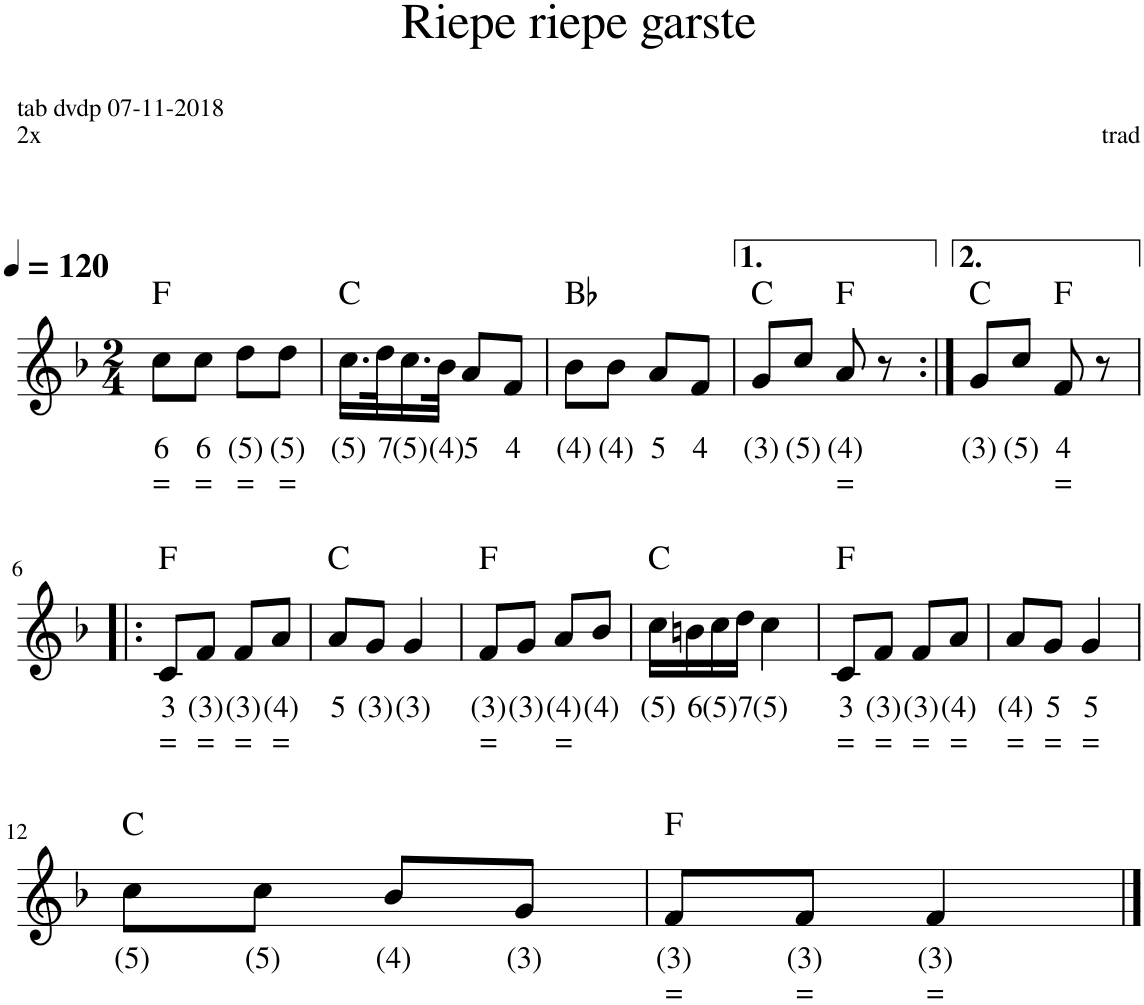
**kern	**text	**text	**harte
*part1	*part1	*part1	*part1
*staff1	*staff1	*staff1	*
*I"Stem	*	*	*
*I'Stm.	*	*	*
*clefG2	*	*	*
*k[b-]	*	*	*
*M2/4	*	*	*
*MM120	*	*	*
=1	=1	=1	=1
!	!LO:LY:b	!LO:LY:b	!
8cc\L	6	=	F:maj
!	!LO:LY:b	!LO:LY:b	!
8cc\J	6	=	.
!	!LO:LY:b	!LO:LY:b	!
8dd\L	(5)	=	.
!	!LO:LY:b	!LO:LY:b	!
8dd\J	(5)	=	.
=2	=2	=2	=2
!	!LO:LY:b	!	!
16.cc\LL	(5)	.	C:maj
!	!LO:LY:b	!	!
32dd\K	7	.	.
!	!LO:LY:b	!	!
16.cc\	(5)	.	.
!	!LO:LY:b	!	!
32b-\JJk	(4)	.	.
!	!LO:LY:b	!	!
8a/L	5	.	.
!	!LO:LY:b	!	!
8f/J	4	.	.
=3	=3	=3	=3
!	!LO:LY:b	!	!
8b-\L	(4)	.	Bb:maj
!	!LO:LY:b	!	!
8b-\J	(4)	.	.
!	!LO:LY:b	!	!
8a/L	5	.	.
!	!LO:LY:b	!	!
8f/J	4	.	.
=4	=4	=4	=4
!	!LO:LY:b	!	!
8g/L	(3)	.	C:maj
!	!LO:LY:b	!	!
8cc/J	(5)	.	.
!	!LO:LY:b	!LO:LY:b	!
8a/	(4)	=	F:maj
8r	.	.	.
=5:|!	=5:|!	=5:|!	=5:|!
!	!LO:LY:b	!	!
8g/L	(3)	.	C:maj
!	!LO:LY:b	!	!
8cc/J	(5)	.	.
!	!LO:LY:b	!LO:LY:b	!
8f/	4	=	F:maj
8r	.	.	.
!!LO:LB:g=z
=6!|:	=6!|:	=6!|:	=6!|:
!	!LO:LY:b	!LO:LY:b	!
8c/L	3	=	F:maj
!	!LO:LY:b	!LO:LY:b	!
8f/J	(3)	=	.
!	!LO:LY:b	!LO:LY:b	!
8f/L	(3)	=	.
!	!LO:LY:b	!LO:LY:b	!
8a/J	(4)	=	.
=7	=7	=7	=7
!	!LO:LY:b	!	!
8a/L	5	.	C:maj
!	!LO:LY:b	!	!
8g/J	(3)	.	.
!	!LO:LY:b	!	!
4g/	(3)	.	.
=8	=8	=8	=8
!	!LO:LY:b	!LO:LY:b	!
8f/L	(3)	=	F:maj
!	!LO:LY:b	!	!
8g/J	(3)	.	.
!	!LO:LY:b	!LO:LY:b	!
8a/L	(4)	=	.
!	!LO:LY:b	!	!
8b-/J	(4)	.	.
=9	=9	=9	=9
!	!LO:LY:b	!	!
16cc\LL	(5)	.	C:maj
!	!LO:LY:b	!	!
16bn\	6	.	.
!	!LO:LY:b	!	!
16cc\	(5)	.	.
!	!LO:LY:b	!	!
16dd\JJ	7	.	.
!	!LO:LY:b	!	!
4cc\	(5)	.	.
=10	=10	=10	=10
!	!LO:LY:b	!LO:LY:b	!
8c/L	3	=	F:maj
!	!LO:LY:b	!LO:LY:b	!
8f/J	(3)	=	.
!	!LO:LY:b	!LO:LY:b	!
8f/L	(3)	=	.
!	!LO:LY:b	!LO:LY:b	!
8a/J	(4)	=	.
=11	=11	=11	=11
!	!LO:LY:b	!LO:LY:b	!
8a/L	(4)	=	.
!	!LO:LY:b	!LO:LY:b	!
8g/J	5	=	.
!	!LO:LY:b	!LO:LY:b	!
4g/	5	=	.
!!LO:LB:g=z
=12	=12	=12	=12
!	!LO:LY:b	!	!
8cc\L	(5)	.	C:maj
!	!LO:LY:b	!	!
8cc\J	(5)	.	.
!	!LO:LY:b	!	!
8b-/L	(4)	.	.
!	!LO:LY:b	!	!
8g/J	(3)	.	.
=13	=13	=13	=13
!	!LO:LY:b	!LO:LY:b	!
8f/L	(3)	=	F:maj
!	!LO:LY:b	!LO:LY:b	!
8f/J	(3)	=	.
!	!LO:LY:b	!LO:LY:b	!
4f/	(3)	=	.
==	==	==	==
*-	*-	*-	*-
